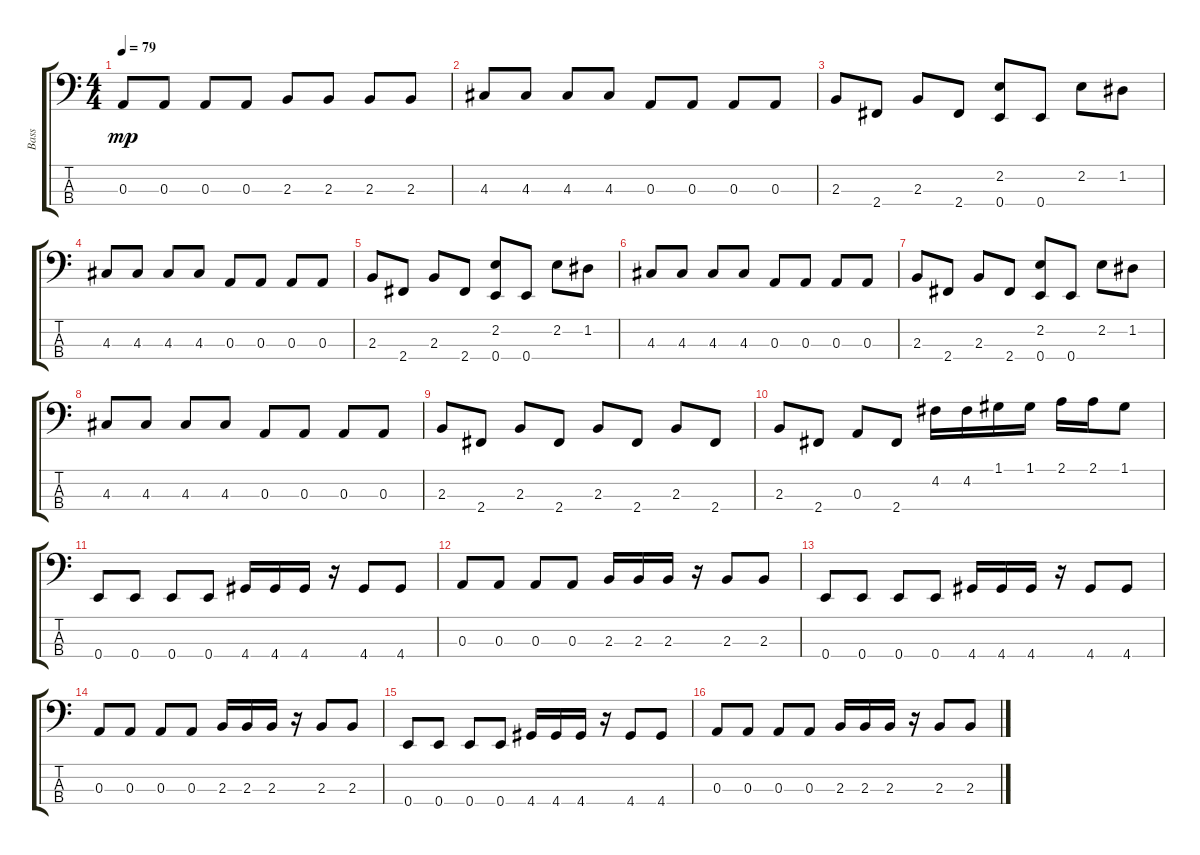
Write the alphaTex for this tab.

\track ("Bass" "Bass") {instrument electricbassfinger}
\staff {score tabs}
\tuning (G2 D2 A1 E1) {hide}
\ts (4 4)
\tempo 79
\clef f4
\ks c
0.3.8{dy mp} 0.3.8 0.3.8 0.3.8 2.3.8 2.3.8 2.3.8 2.3.8 |
4.3.8 4.3.8 4.3.8 4.3.8 0.3.8 0.3.8 0.3.8 0.3.8 |
2.3.8 2.4.8 2.3.8 2.4.8 (2.2 0.4).8 0.4.8 2.2.8 1.2.8 |
4.3.8 4.3.8 4.3.8 4.3.8 0.3.8 0.3.8 0.3.8 0.3.8 |
2.3.8 2.4.8 2.3.8 2.4.8 (2.2 0.4).8 0.4.8 2.2.8 1.2.8 |
4.3.8 4.3.8 4.3.8 4.3.8 0.3.8 0.3.8 0.3.8 0.3.8 |
2.3.8 2.4.8 2.3.8 2.4.8 (2.2 0.4).8 0.4.8 2.2.8 1.2.8 |
4.3.8 4.3.8 4.3.8 4.3.8 0.3.8 0.3.8 0.3.8 0.3.8 |
2.3.8 2.4.8 2.3.8 2.4.8 2.3.8 2.4.8 2.3.8 2.4.8 |
2.3.8 2.4.8 0.3.8 2.4.8 4.2.16 4.2.16 1.1.16 1.1.16 2.1.16 2.1.16 1.1.8 |
0.4.8 0.4.8 0.4.8 0.4.8 4.4.16 4.4.16 4.4.16 r.16 4.4.8 4.4.8 |
0.3.8 0.3.8 0.3.8 0.3.8 2.3.16 2.3.16 2.3.16 r.16 2.3.8 2.3.8 |
0.4.8 0.4.8 0.4.8 0.4.8 4.4.16 4.4.16 4.4.16 r.16 4.4.8 4.4.8 |
0.3.8 0.3.8 0.3.8 0.3.8 2.3.16 2.3.16 2.3.16 r.16 2.3.8 2.3.8 |
0.4.8 0.4.8 0.4.8 0.4.8 4.4.16 4.4.16 4.4.16 r.16 4.4.8 4.4.8 |
0.3.8 0.3.8 0.3.8 0.3.8 2.3.16 2.3.16 2.3.16 r.16 2.3.8 2.3.8
